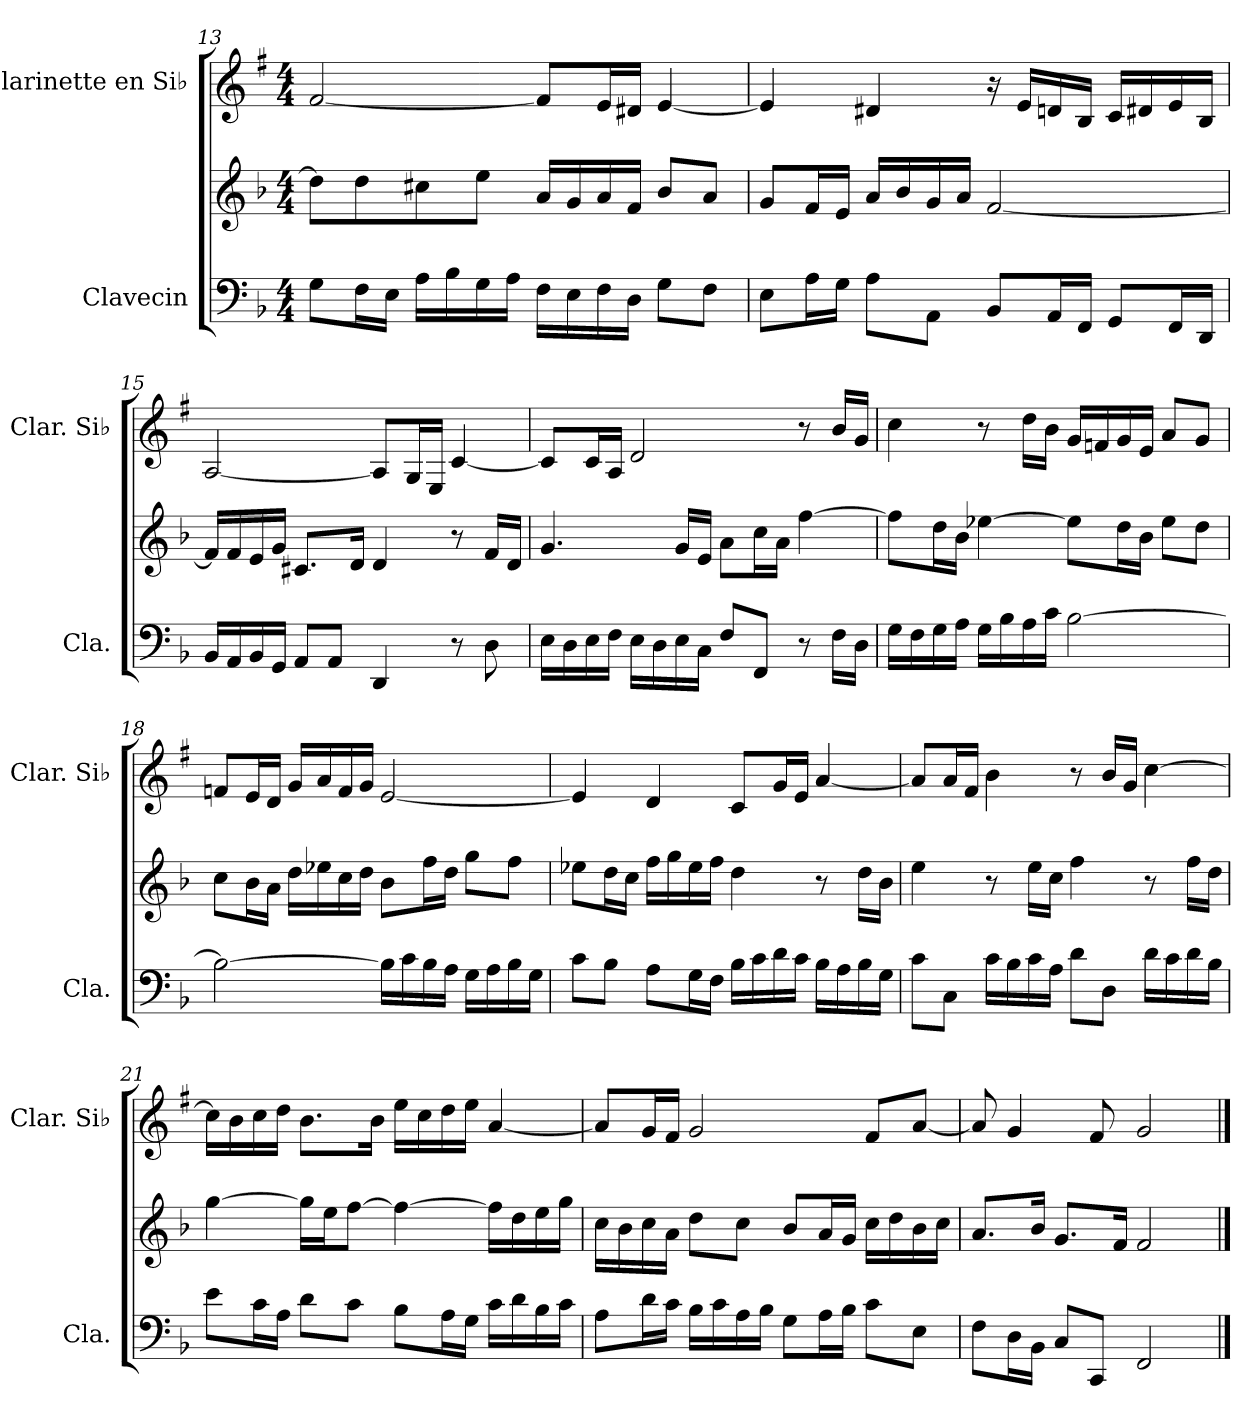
**kern	**kern	**kern
*part2	*part2	*part1
*staff3	*staff2	*staff1
*I"Clavecin	*	*I"Clarinette en Si♭
*I'Cla.	*	*I'Clar. Si♭
*clefF4	*clefG2	*clefG2
*	*	*ITrd1c2
*k[b-]	*k[b-]	*k[b-]
*M4/4	*M4/4	*M4/4
=13	=13	=13
8G\L	8dd\L]	[2e/
16F\L	8dd\	.
16E\JJ	.	.
16A\LL	8cc#X\	.
16B-\	.	.
16G\	8ee\J	.
16A\JJ	.	.
16F\LL	16a/LL	8e/L]
16E\	16g/	.
16F\	16a/	16d/L
16D\JJ	16f/JJ	16c#X/JJ
8G\L	8b-/L	[4d/
8F\J	8a/J	.
=14	=14	=14
8E\L	8g/L	4d/]
16A\L	16f/L	.
16G\JJ	16e/JJ	.
8A\L	16a/LL	4c#X/
.	16b-/	.
8AA\J	16g/	.
.	16a/JJ	.
8BB-/L	[2f/	16r
.	.	16d/LL
16AA/L	.	16cn/
16FF/JJ	.	16A/JJ
8GG/L	.	16B-/LL
.	.	16c#X/
16FF/L	.	16d/
16DD/JJ	.	16A/JJ
!!LO:LB:g=z
=15	=15	=15
16BB-/LL	16f/LL]	[2G/
16AA/	16f/	.
16BB-/	16e/	.
16GG/JJ	16g/JJ	.
8AA/L	8.c#X/L	.
8AA/J	.	.
.	16d/Jk	.
4DD/	4d/	8G/L]
.	.	16F/L
.	.	16D/JJ
8r	8r	[4B-/
8D\	16f/LL	.
.	16d/JJ	.
=16	=16	=16
16E\LL	4.g/	8B-/L]
16D\	.	.
16E\	.	16B-/L
16F\JJ	.	16G/JJ
16E\LL	.	2c/
16D\	.	.
16E\	16g/LL	.
16C\JJ	16e/JJ	.
8F/L	8a\L	.
8FF/J	16cc\L	.
.	16a\JJ	.
8r	[4ff\	8r
16F\LL	.	16a/LL
16D\JJ	.	16f/JJ
=17	=17	=17
16G\LL	8ff\L]	4b-\
16F\	.	.
16G\	16dd\L	.
16A\JJ	16b-\JJ	.
16G\LL	[4ee-X\	8r
16B-\	.	.
16A\	.	16cc\LL
16c\JJ	.	16a\JJ
[2B-\	8ee-\L]	16f/LL
.	.	16e-X/
.	16dd\L	16f/
.	16b-\JJ	16d/JJ
.	8ee-\L	8g/L
.	8dd\J	8f/J
!!LO:LB:g=z
=18	=18	=18
2B-\_	8cc\L	8e-X/L
.	16b-\L	16d/L
.	16a\JJ	16c/JJ
.	16dd\LL	16f/LL
.	16ee-X\	16g/
.	16cc\	16e-/
.	16dd\JJ	16f/JJ
16B-\LL]	8b-\L	[2d/
16c\	.	.
16B-\	16ff\L	.
16A\JJ	16dd\JJ	.
16G\LL	8gg\L	.
16A\	.	.
16B-\	8ff\J	.
16G\JJ	.	.
=19	=19	=19
8c\L	8ee-X\L	4d/]
8B-\J	16dd\L	.
.	16cc\JJ	.
8A\L	16ff\LL	4c/
.	16gg\	.
16G\L	16ee-\	.
16F\JJ	16ff\JJ	.
16B-\LL	4dd\	8B-/L
16c\	.	.
16d\	.	16f/L
16c\JJ	.	16d/JJ
16B-\LL	8r	[4g/
16A\	.	.
16B-\	16dd\LL	.
16G\JJ	16b-\JJ	.
=20	=20	=20
8c\L	4ee\	8g/L]
8C\J	.	16g/L
.	.	16e/JJ
16c\LL	8r	4a\
16B-\	.	.
16c\	16ee\LL	.
16A\JJ	16cc\JJ	.
8d\L	4ff\	8r
8D\J	.	16a/LL
.	.	16f/JJ
16d\LL	8r	[4b-\
16c\	.	.
16d\	16ff\LL	.
16B-\JJ	16dd\JJ	.
!!LO:LB:g=z
=21	=21	=21
8e\L	[4gg\	16b-\LL]
.	.	16a\
16c\L	.	16b-\
16A\JJ	.	16cc\JJ
8d\L	16gg\LL]	8.a\L
.	16ee\J	.
8c\J	[8ff\J	.
.	.	16a\Jk
8B-\L	4ff\_	16dd\LL
.	.	16b-\
16A\L	.	16cc\
16G\JJ	.	16dd\JJ
16c\LL	16ff\LL]	[4g/
16d\	16dd\	.
16B-\	16ee\	.
16c\JJ	16gg\JJ	.
=22	=22	=22
8A\L	16cc\LL	8g/L]
.	16b-\	.
16d\L	16cc\	16f/L
16c\JJ	16a\JJ	16e/JJ
16B-\LL	8dd\L	2f/
16c\	.	.
16A\	8cc\J	.
16B-\JJ	.	.
8G\L	8b-/L	.
16A\L	16a/L	.
16B-\JJ	16g/JJ	.
8c\L	16cc\LL	8e/L
.	16dd\	.
8E\J	16b-\	[8g/J
.	16cc\JJ	.
=23	=23	=23
8F\L	8.a/L	8g/]
16D\L	.	4f/
16BB-\JJ	16b-/Jk	.
8C/L	8.g/L	.
8CC/J	.	8e/
.	16f/Jk	.
2FF/	2f/	2f/
==	==	==
*-	*-	*-
